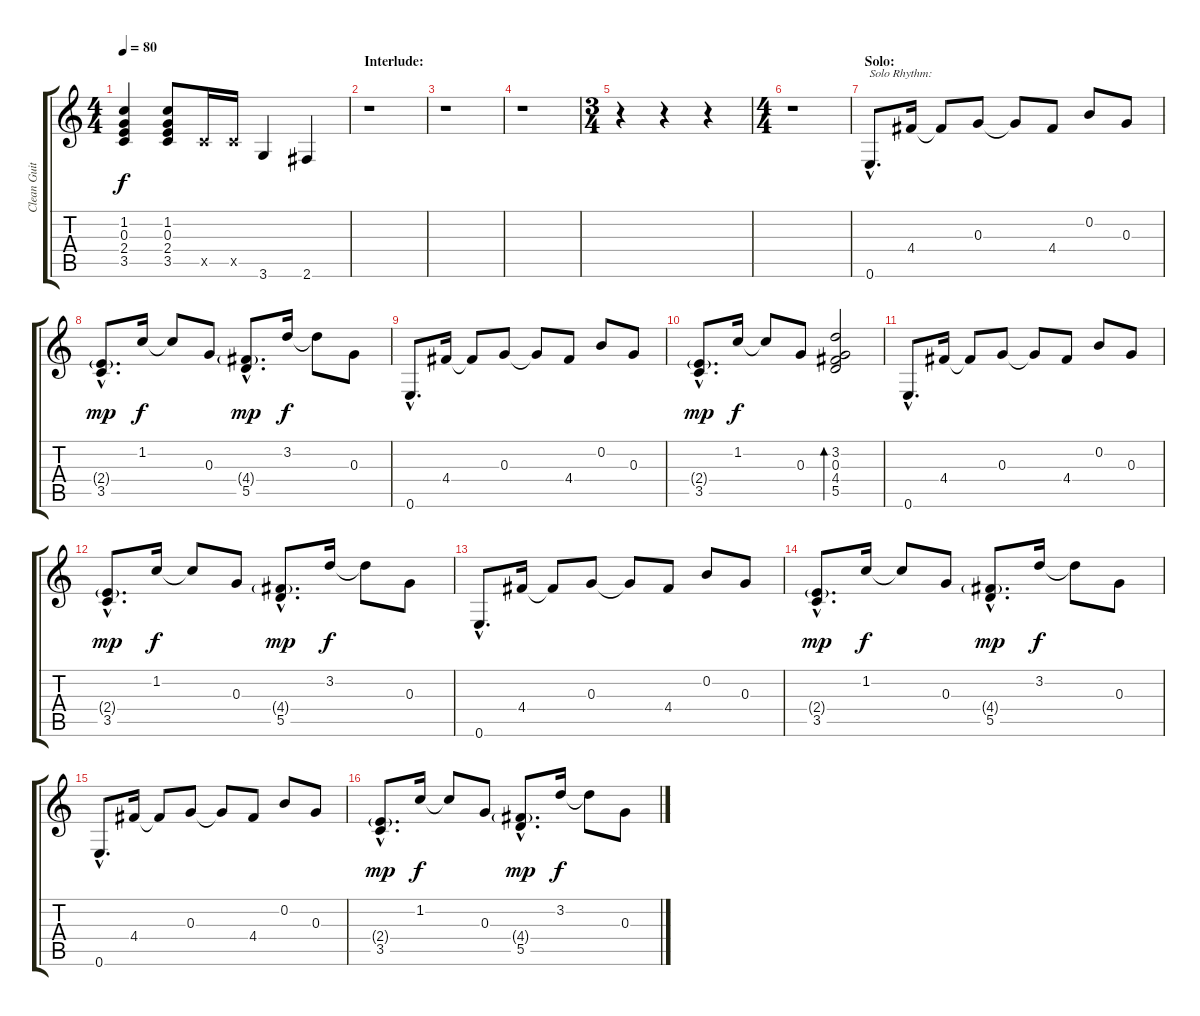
\track ("Clean Guitar" "Clean Guit") {instrument acousticguitarsteel}
\staff {score tabs}
\tuning (E4 B3 G3 D3 A2 E2) {hide}
\ts (4 4)
\tempo 80
\clef g2
\ks c
(1.2 0.3 2.4 3.5).4{dy f} (1.2 0.3 2.4 3.5).8 3.5{x}.16 3.5{x}.16 3.6.4 2.6.4 |
\section ("" "Interlude:")
r.1 |
r.1 |
r.1 |
\ts (3 4)
r.4 r.4 r.4 |
\ts (4 4)
r.1 |
\section ("" "Solo:")
0.6{hac}.8{d txt "Solo Rhythm:"} 4.4.16 4.4{t}.8 0.3.8 0.3{t}.8 4.4.8 0.2.8 0.3.8 |
(2.4{g hac} 3.5{hac}).8{d dy mp} 1.2.16{dy f} 1.2{t}.8 0.3.8 (4.4{g hac} 5.5{hac}).8{d dy mp} 3.2.16{dy f} 3.2{t}.8 0.3.8 |
0.6{hac}.8{d} 4.4.16 4.4{t}.8 0.3.8 0.3{t}.8 4.4.8 0.2.8 0.3.8 |
(2.4{g hac} 3.5{hac}).8{d dy mp} 1.2.16{dy f} 1.2{t}.8 0.3.8 (3.2 0.3 4.4 5.5).2{bd 120} |
0.6{hac}.8{d} 4.4.16 4.4{t}.8 0.3.8 0.3{t}.8 4.4.8 0.2.8 0.3.8 |
(2.4{g hac} 3.5{hac}).8{d dy mp} 1.2.16{dy f} 1.2{t}.8 0.3.8 (4.4{g hac} 5.5{hac}).8{d dy mp} 3.2.16{dy f} 3.2{t}.8 0.3.8 |
0.6{hac}.8{d} 4.4.16 4.4{t}.8 0.3.8 0.3{t}.8 4.4.8 0.2.8 0.3.8 |
(2.4{g hac} 3.5{hac}).8{d dy mp} 1.2.16{dy f} 1.2{t}.8 0.3.8 (4.4{g hac} 5.5{hac}).8{d dy mp} 3.2.16{dy f} 3.2{t}.8 0.3.8 |
0.6{hac}.8{d} 4.4.16 4.4{t}.8 0.3.8 0.3{t}.8 4.4.8 0.2.8 0.3.8 |
(2.4{g hac} 3.5{hac}).8{d dy mp} 1.2.16{dy f} 1.2{t}.8 0.3.8 (4.4{g hac} 5.5{hac}).8{d dy mp} 3.2.16{dy f} 3.2{t}.8 0.3.8
